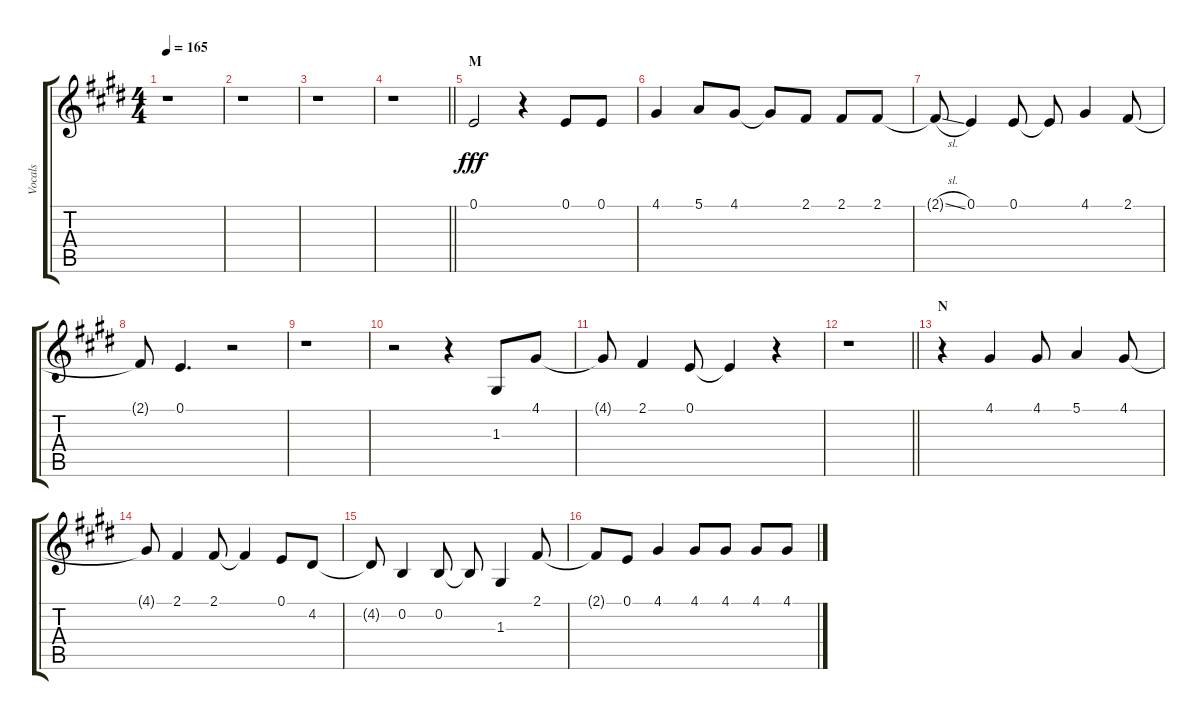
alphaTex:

\track ("Vocals" "Vocals") {instrument voiceoohs}
\staff {score tabs}
\tuning (E4 B3 G3 D3 A2 E2) {hide}
\ts (4 4)
\tempo 165
\clef g2
\ks e
r.1{dy fff} |
r.1 |
r.1 |
\barLineRight lightlight
r.1 |
\section ("" "M")
0.1.2 r.4 0.1.8 0.1.8 |
4.1.4 5.1.8 4.1.8 4.1{t}.8 2.1.8 2.1.8 2.1.8 |
2.1{sl t}.8 0.1.4 0.1.8 0.1{t}.8 4.1.4 2.1.8 |
2.1{t}.8 0.1.4{d} r.2 |
r.1 |
r.2 r.4 1.3.8 4.1.8 |
4.1{t}.8 2.1.4 0.1.8 0.1{t}.4 r.4 |
\barLineRight lightlight
r.1 |
\section ("" "N")
r.4 4.1.4 4.1.8 5.1.4 4.1.8 |
4.1{t}.8 2.1.4 2.1.8 2.1{t}.4 0.1.8 4.2.8 |
4.2{t}.8 0.2.4 0.2.8 0.2{t}.8 1.3.4 2.1.8 |
2.1{t}.8 0.1.8 4.1.4 4.1.8 4.1.8 4.1.8 4.1.8
